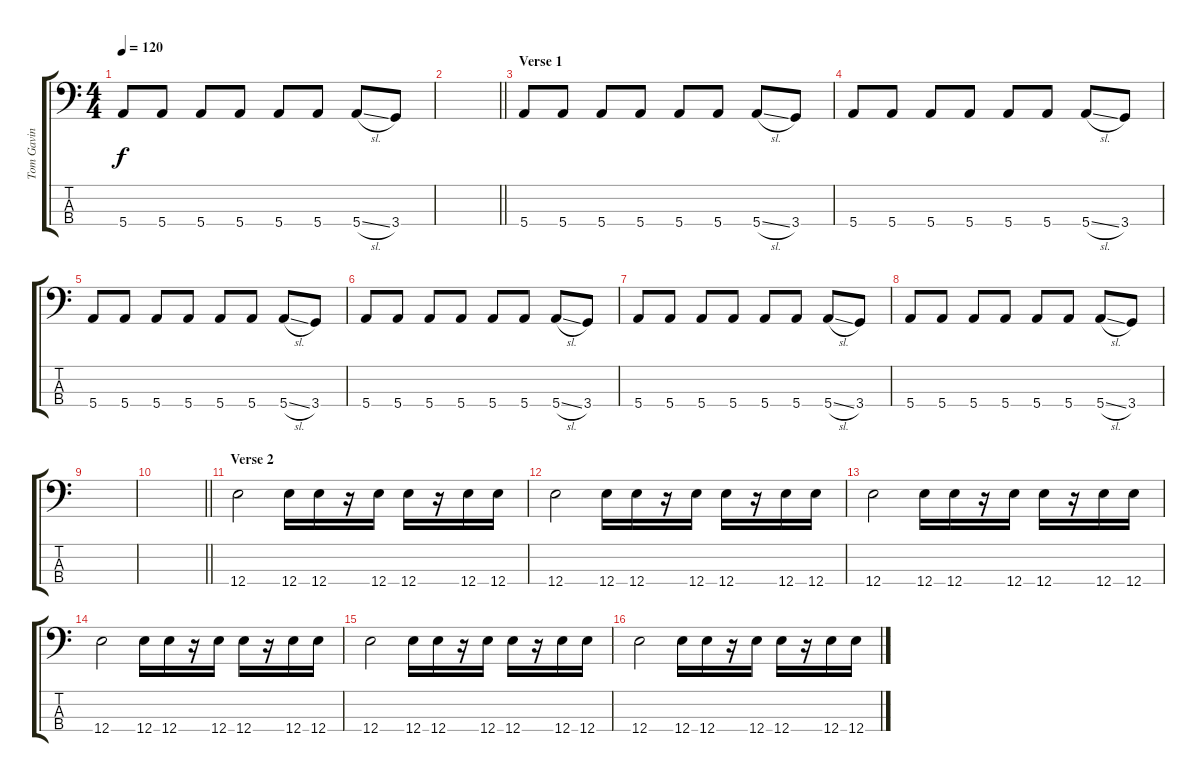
\track ("Tom Gavin" "Tom Gavin") {instrument electricbassfinger}
\staff {score tabs}
\tuning (G2 D2 A1 E1) {hide}
\ts (4 4)
\tempo 120
\clef f4
\ks c
5.4.8{dy f} 5.4.8 5.4.8 5.4.8 5.4.8 5.4.8 5.4{sl}.8 3.4.8 |
\barLineRight lightlight
|
\section ("" "Verse 1")
5.4.8 5.4.8 5.4.8 5.4.8 5.4.8 5.4.8 5.4{sl}.8 3.4.8 |
5.4.8 5.4.8 5.4.8 5.4.8 5.4.8 5.4.8 5.4{sl}.8 3.4.8 |
5.4.8 5.4.8 5.4.8 5.4.8 5.4.8 5.4.8 5.4{sl}.8 3.4.8 |
5.4.8 5.4.8 5.4.8 5.4.8 5.4.8 5.4.8 5.4{sl}.8 3.4.8 |
5.4.8 5.4.8 5.4.8 5.4.8 5.4.8 5.4.8 5.4{sl}.8 3.4.8 |
5.4.8 5.4.8 5.4.8 5.4.8 5.4.8 5.4.8 5.4{sl}.8 3.4.8 |
|
\barLineRight lightlight
|
\section ("" "Verse 2")
12.4.2 12.4.16 12.4.16 r.16 12.4.16 12.4.16 r.16 12.4.16 12.4.16 |
12.4.2 12.4.16 12.4.16 r.16 12.4.16 12.4.16 r.16 12.4.16 12.4.16 |
12.4.2 12.4.16 12.4.16 r.16 12.4.16 12.4.16 r.16 12.4.16 12.4.16 |
12.4.2 12.4.16 12.4.16 r.16 12.4.16 12.4.16 r.16 12.4.16 12.4.16 |
12.4.2 12.4.16 12.4.16 r.16 12.4.16 12.4.16 r.16 12.4.16 12.4.16 |
12.4.2 12.4.16 12.4.16 r.16 12.4.16 12.4.16 r.16 12.4.16 12.4.16
